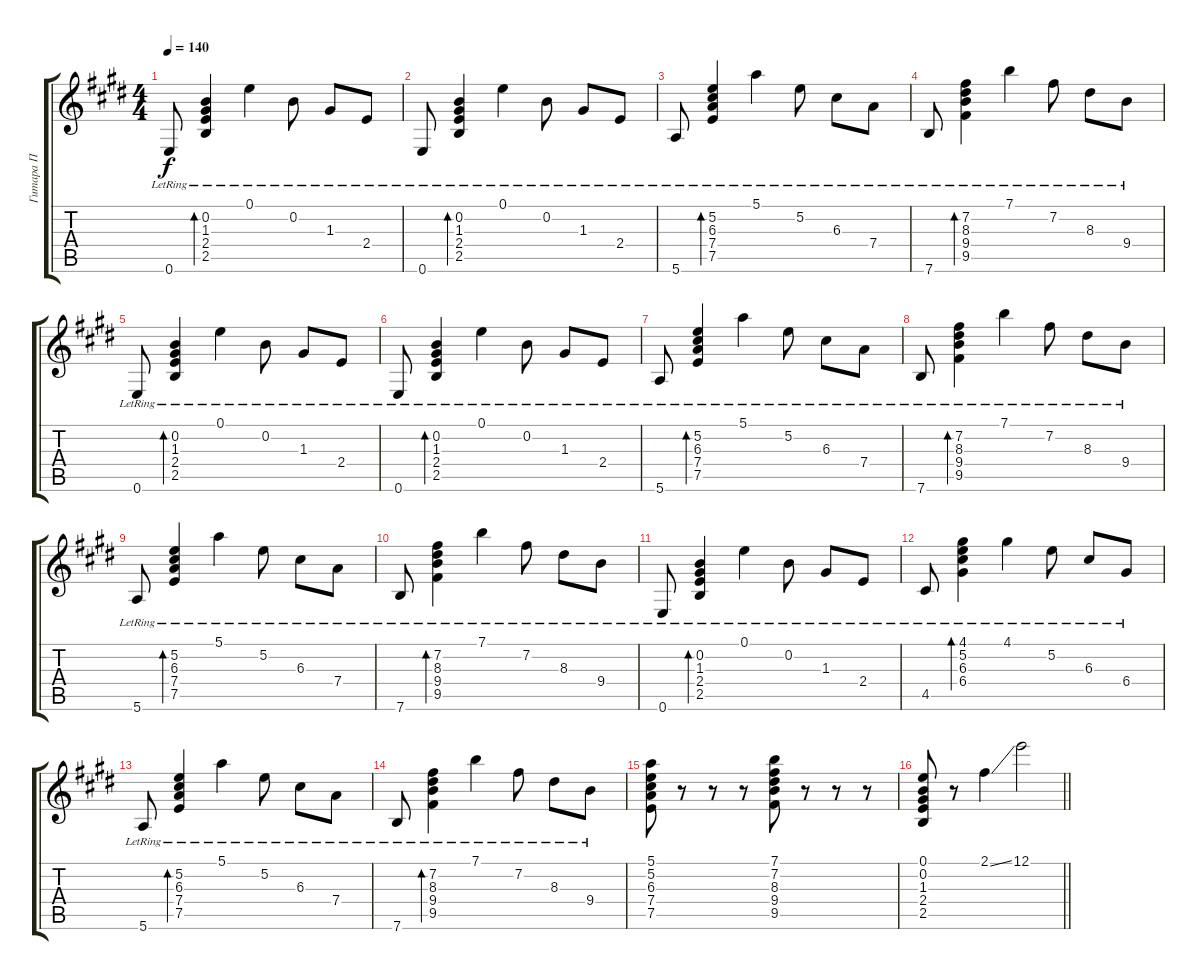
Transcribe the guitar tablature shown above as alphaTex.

\track ("Гитара П" "Гитара П") {instrument acousticguitarsteel}
\staff {score tabs}
\tuning (E4 B3 G3 D3 A2 E2) {hide}
\ts (4 4)
\section ("" " ")
\tempo 140
\clef g2
\ks e
0.6{lr}.8{dy f} (0.2{lr} 1.3{lr} 2.4{lr} 2.5{lr}).4{bd 480} 0.1{lr}.4 0.2{lr}.8 1.3{lr}.8 2.4{lr}.8 |
0.6{lr}.8 (0.2{lr} 1.3{lr} 2.4{lr} 2.5{lr}).4{bd 480} 0.1{lr}.4 0.2{lr}.8 1.3{lr}.8 2.4{lr}.8 |
5.6{lr}.8 (5.2{lr} 6.3{lr} 7.4{lr} 7.5{lr}).4{bd 480} 5.1{lr}.4 5.2{lr}.8 6.3{lr}.8 7.4{lr}.8 |
7.6{lr}.8 (7.2{lr} 8.3{lr} 9.4{lr} 9.5{lr}).4{bd 480} 7.1{lr}.4 7.2{lr}.8 8.3{lr}.8 9.4{lr}.8 |
0.6{lr}.8 (0.2{lr} 1.3{lr} 2.4{lr} 2.5{lr}).4{bd 480} 0.1{lr}.4 0.2{lr}.8 1.3{lr}.8 2.4{lr}.8 |
0.6{lr}.8 (0.2{lr} 1.3{lr} 2.4{lr} 2.5{lr}).4{bd 480} 0.1{lr}.4 0.2{lr}.8 1.3{lr}.8 2.4{lr}.8 |
5.6{lr}.8 (5.2{lr} 6.3{lr} 7.4{lr} 7.5{lr}).4{bd 480} 5.1{lr}.4 5.2{lr}.8 6.3{lr}.8 7.4{lr}.8 |
7.6{lr}.8 (7.2{lr} 8.3{lr} 9.4{lr} 9.5{lr}).4{bd 480} 7.1{lr}.4 7.2{lr}.8 8.3{lr}.8 9.4{lr}.8 |
5.6{lr}.8 (5.2{lr} 6.3{lr} 7.4{lr} 7.5{lr}).4{bd 480} 5.1{lr}.4 5.2{lr}.8 6.3{lr}.8 7.4{lr}.8 |
7.6{lr}.8 (7.2{lr} 8.3{lr} 9.4{lr} 9.5{lr}).4{bd 480} 7.1{lr}.4 7.2{lr}.8 8.3{lr}.8 9.4{lr}.8 |
0.6{lr}.8 (0.2{lr} 1.3{lr} 2.4{lr} 2.5{lr}).4{bd 480} 0.1{lr}.4 0.2{lr}.8 1.3{lr}.8 2.4{lr}.8 |
4.5{lr}.8 (4.1 5.2{lr} 6.3{lr} 6.4{lr}).4{bd 480} 4.1{lr}.4 5.2{lr}.8 6.3{lr}.8 6.4{lr}.8 |
5.6{lr}.8 (5.2{lr} 6.3{lr} 7.4{lr} 7.5{lr}).4{bd 480} 5.1{lr}.4 5.2{lr}.8 6.3{lr}.8 7.4{lr}.8 |
7.6{lr}.8 (7.2{lr} 8.3{lr} 9.4{lr} 9.5{lr}).4{bd 480} 7.1{lr}.4 7.2{lr}.8 8.3{lr}.8 9.4{lr}.8 |
(5.1 5.2 6.3 7.4 7.5).8 r.8 r.8 r.8 (7.1 7.2 8.3 9.4 9.5).8 r.8 r.8 r.8 |
\barLineRight lightlight
(0.1 0.2 1.3 2.4 2.5).8 r.8 2.1{ss}.4 12.1.2
